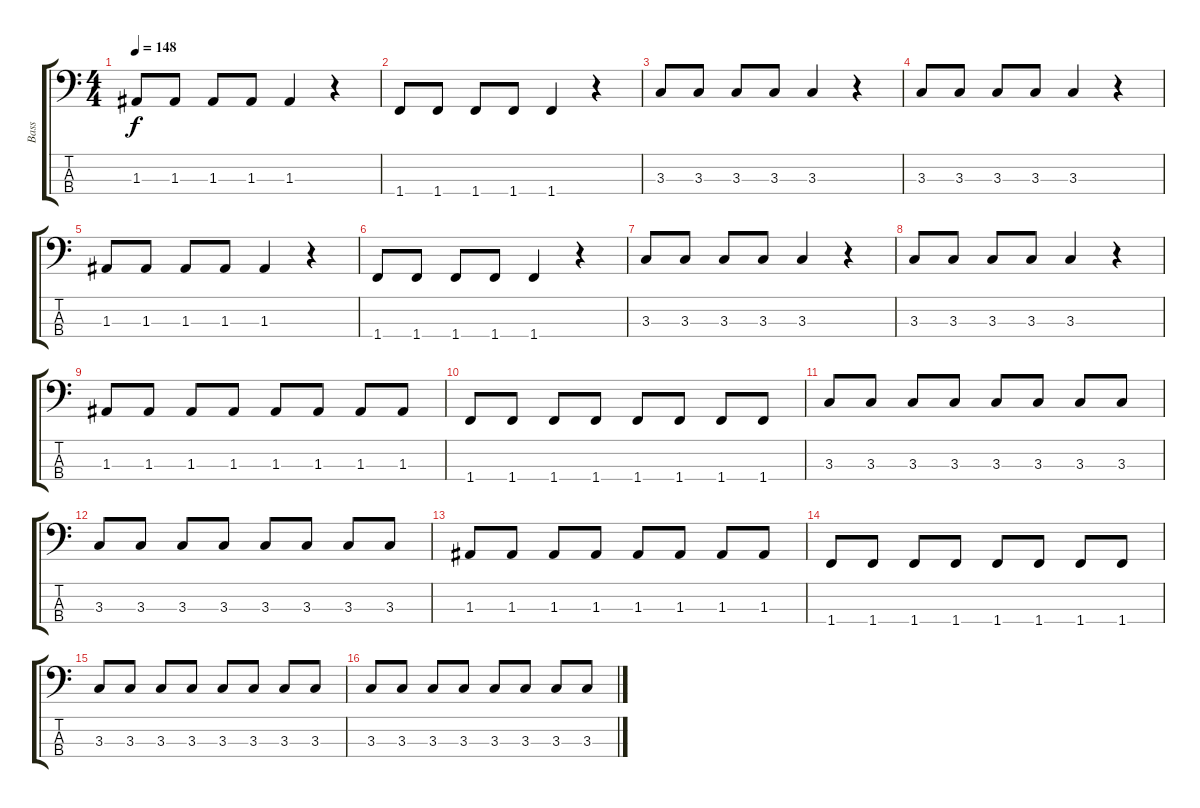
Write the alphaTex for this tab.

\track ("Bass" "Bass") {instrument electricbasspick}
\staff {score tabs}
\tuning (G2 D2 A1 E1) {hide}
\ts (4 4)
\tempo 148
\clef f4
\ks c
1.3.8{dy f} 1.3.8 1.3.8 1.3.8 1.3.4 r.4 |
1.4.8 1.4.8 1.4.8 1.4.8 1.4.4 r.4 |
3.3.8 3.3.8 3.3.8 3.3.8 3.3.4 r.4 |
3.3.8 3.3.8 3.3.8 3.3.8 3.3.4 r.4 |
1.3.8 1.3.8 1.3.8 1.3.8 1.3.4 r.4 |
1.4.8 1.4.8 1.4.8 1.4.8 1.4.4 r.4 |
3.3.8 3.3.8 3.3.8 3.3.8 3.3.4 r.4 |
3.3.8 3.3.8 3.3.8 3.3.8 3.3.4 r.4 |
1.3.8 1.3.8 1.3.8 1.3.8 1.3.8 1.3.8 1.3.8 1.3.8 |
1.4.8 1.4.8 1.4.8 1.4.8 1.4.8 1.4.8 1.4.8 1.4.8 |
3.3.8 3.3.8 3.3.8 3.3.8 3.3.8 3.3.8 3.3.8 3.3.8 |
3.3.8 3.3.8 3.3.8 3.3.8 3.3.8 3.3.8 3.3.8 3.3.8 |
1.3.8 1.3.8 1.3.8 1.3.8 1.3.8 1.3.8 1.3.8 1.3.8 |
1.4.8 1.4.8 1.4.8 1.4.8 1.4.8 1.4.8 1.4.8 1.4.8 |
3.3.8 3.3.8 3.3.8 3.3.8 3.3.8 3.3.8 3.3.8 3.3.8 |
3.3.8 3.3.8 3.3.8 3.3.8 3.3.8 3.3.8 3.3.8 3.3.8
